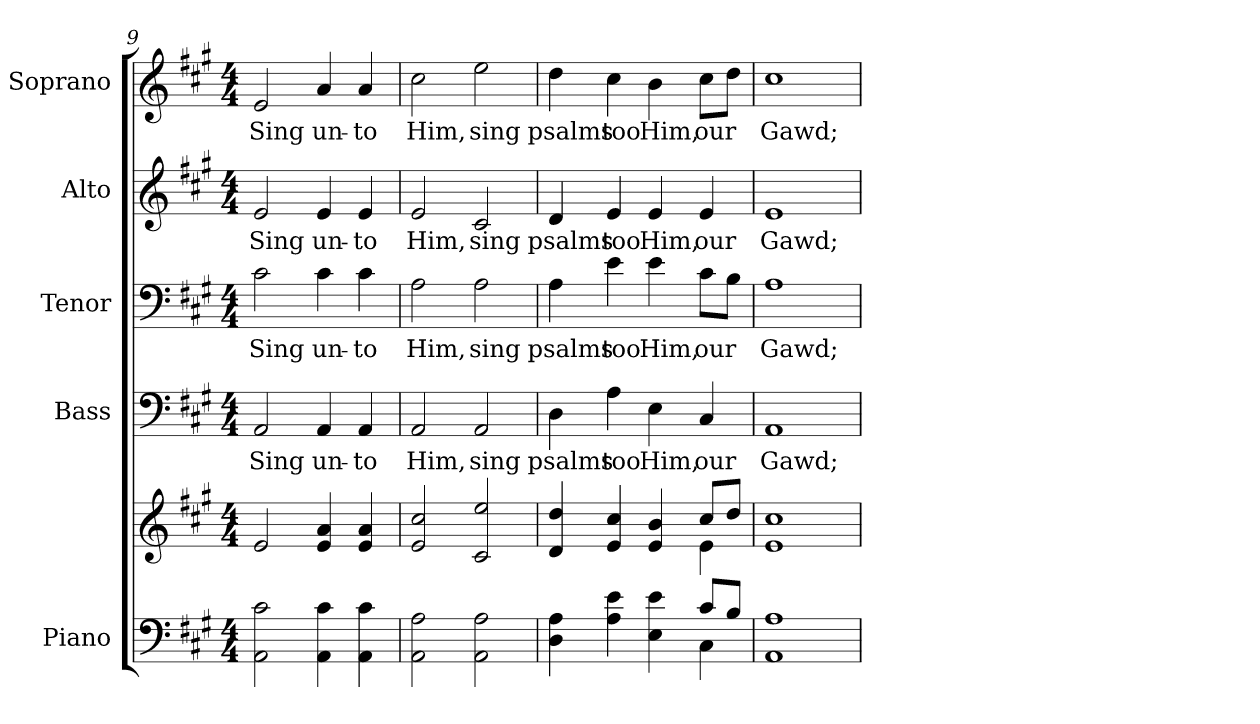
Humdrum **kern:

**kern	**kern	**kern	**text	**kern	**text	**kern	**text	**kern	**text
*part5	*part5	*part4	*part4	*part3	*part3	*part2	*part2	*part1	*part1
*staff6	*staff5	*staff4	*staff4	*staff3	*staff3	*staff2	*staff2	*staff1	*staff1
*I"Piano	*	*I"Bass	*	*I"Tenor	*	*I"Alto	*	*I"Soprano	*
*I'Pno.	*	*I'B.	*	*I'T.	*	*I'A.	*	*I'S.	*
!!LO:PB:g=z
*clefF4	*clefG2	*clefF4	*	*clefF4	*	*clefG2	*	*clefG2	*
*k[f#c#g#]	*k[f#c#g#]	*k[f#c#g#]	*	*k[f#c#g#]	*	*k[f#c#g#]	*	*k[f#c#g#]	*
*A:	*A:	*A:	*	*A:	*	*A:	*	*A:	*
*M4/4	*M4/4	*M4/4	*	*M4/4	*	*M4/4	*	*M4/4	*
=9	=9	=9	=9	=9	=9	=9	=9	=9	=9
!	!	!	!LO:LY:b:color=#000000	!	!	!	!	!	!
!	!	!	!	!	!LO:LY:b:color=#000000	!	!	!	!
!	!	!	!	!	!	!	!LO:LY:b:color=#000000	!	!
!	!	!	!	!	!	!	!	!	!LO:LY:b:color=#000000
2AAi\ 2c#i	2ei/	2AAi/	Sing	2c#i\	Sing	2ei/	Sing	2ei/	Sing
!	!	!	!LO:LY:b:color=#000000	!	!	!	!	!	!
!	!	!	!	!	!LO:LY:b:color=#000000	!	!	!	!
!	!	!	!	!	!	!	!LO:LY:b:color=#000000	!	!
!	!	!	!	!	!	!	!	!	!LO:LY:b:color=#000000
4AAi\ 4c#i	4ei/ 4ai	4AAi/	un-	4c#i\	un-	4ei/	un-	4ai/	un-
!	!	!	!LO:LY:b:color=#000000	!	!	!	!	!	!
!	!	!	!	!	!LO:LY:b:color=#000000	!	!	!	!
!	!	!	!	!	!	!	!LO:LY:b:color=#000000	!	!
!	!	!	!	!	!	!	!	!	!LO:LY:b:color=#000000
4AAi\ 4c#i	4ei/ 4ai	4AAi/	-to	4c#i\	-to	4ei/	-to	4ai/	-to
=10	=10	=10	=10	=10	=10	=10	=10	=10	=10
!	!	!	!LO:LY:b:color=#000000	!	!	!	!	!	!
!	!	!	!	!	!LO:LY:b:color=#000000	!	!	!	!
!	!	!	!	!	!	!	!LO:LY:b:color=#000000	!	!
!	!	!	!	!	!	!	!	!	!LO:LY:b:color=#000000
2AAi\ 2Ai	2ei/ 2cc#i	2AAi/	Him,	2Ai\	Him,	2ei/	Him,	2cc#i\	Him,
!	!	!	!LO:LY:b:color=#000000	!	!	!	!	!	!
!	!	!	!	!	!LO:LY:b:color=#000000	!	!	!	!
!	!	!	!	!	!	!	!LO:LY:b:color=#000000	!	!
!	!	!	!	!	!	!	!	!	!LO:LY:b:color=#000000
2AAi\ 2Ai	2c#i/ 2eei	2AAi/	sing	2Ai\	sing	2c#i/	sing	2eei\	sing
=11	=11	=11	=11	=11	=11	=11	=11	=11	=11
*^	*^	*	*	*	*	*	*	*	*
!	!	!	!	!	!LO:LY:b:color=#000000	!	!	!	!	!	!
!	!	!	!	!	!	!	!LO:LY:b:color=#000000	!	!	!	!
!	!	!	!	!	!	!	!	!	!LO:LY:b:color=#000000	!	!
!	!	!	!	!	!	!	!	!	!	!	!LO:LY:b:color=#000000
4Di\ 4Ai	2.ryy	4di/ 4ddi	2.ryy	4Di\	psalms	4Ai\	psalms	4di/	psalms	4ddi\	psalms
!	!	!	!	!	!LO:LY:b:color=#000000	!	!	!	!	!	!
!	!	!	!	!	!	!	!LO:LY:b:color=#000000	!	!	!	!
!	!	!	!	!	!	!	!	!	!LO:LY:b:color=#000000	!	!
!	!	!	!	!	!	!	!	!	!	!	!LO:LY:b:color=#000000
4Ai\ 4ei	.	4ei/ 4cc#i	.	4Ai\	too	4ei\	too	4ei/	too	4cc#i\	too
!	!	!	!	!	!LO:LY:b:color=#000000	!	!	!	!	!	!
!	!	!	!	!	!	!	!LO:LY:b:color=#000000	!	!	!	!
!	!	!	!	!	!	!	!	!	!LO:LY:b:color=#000000	!	!
!	!	!	!	!	!	!	!	!	!	!	!LO:LY:b:color=#000000
4Ei\ 4ei	.	4ei/ 4bi	.	4Ei\	Him,	4ei\	Him,	4ei/	Him,	4bi\	Him,
!	!	!	!	!	!LO:LY:b:color=#000000	!	!	!	!	!	!
!	!	!	!	!	!	!	!LO:LY:b:color=#000000	!	!	!	!
!	!	!	!	!	!	!	!	!	!LO:LY:b:color=#000000	!	!
!	!	!	!	!	!	!	!	!	!	!	!LO:LY:b:color=#000000
8c#i/L	4C#i\	8cc#i/L	4ei\	4C#i/	our	8c#i\L	our	4ei/	our	8cc#i\L	our
8Bi/J	.	8ddi/J	.	.	.	8Bi\J	.	.	.	8ddi\J	.
*v	*v	*	*	*	*	*	*	*	*	*	*
*	*v	*v	*	*	*	*	*	*	*	*
=12	=12	=12	=12	=12	=12	=12	=12	=12	=12
!	!	!	!LO:LY:b:color=#000000	!	!	!	!	!	!
!	!	!	!	!	!LO:LY:b:color=#000000	!	!	!	!
!	!	!	!	!	!	!	!LO:LY:b:color=#000000	!	!
!	!	!	!	!	!	!	!	!	!LO:LY:b:color=#000000
1AAi 1Ai	1ei 1cc#i	1AAi	Gawd;	1Ai	Gawd;	1ei	Gawd;	1cc#i	Gawd;
=	=	=	=	=	=	=	=	=	=
*-	*-	*-	*-	*-	*-	*-	*-	*-	*-
